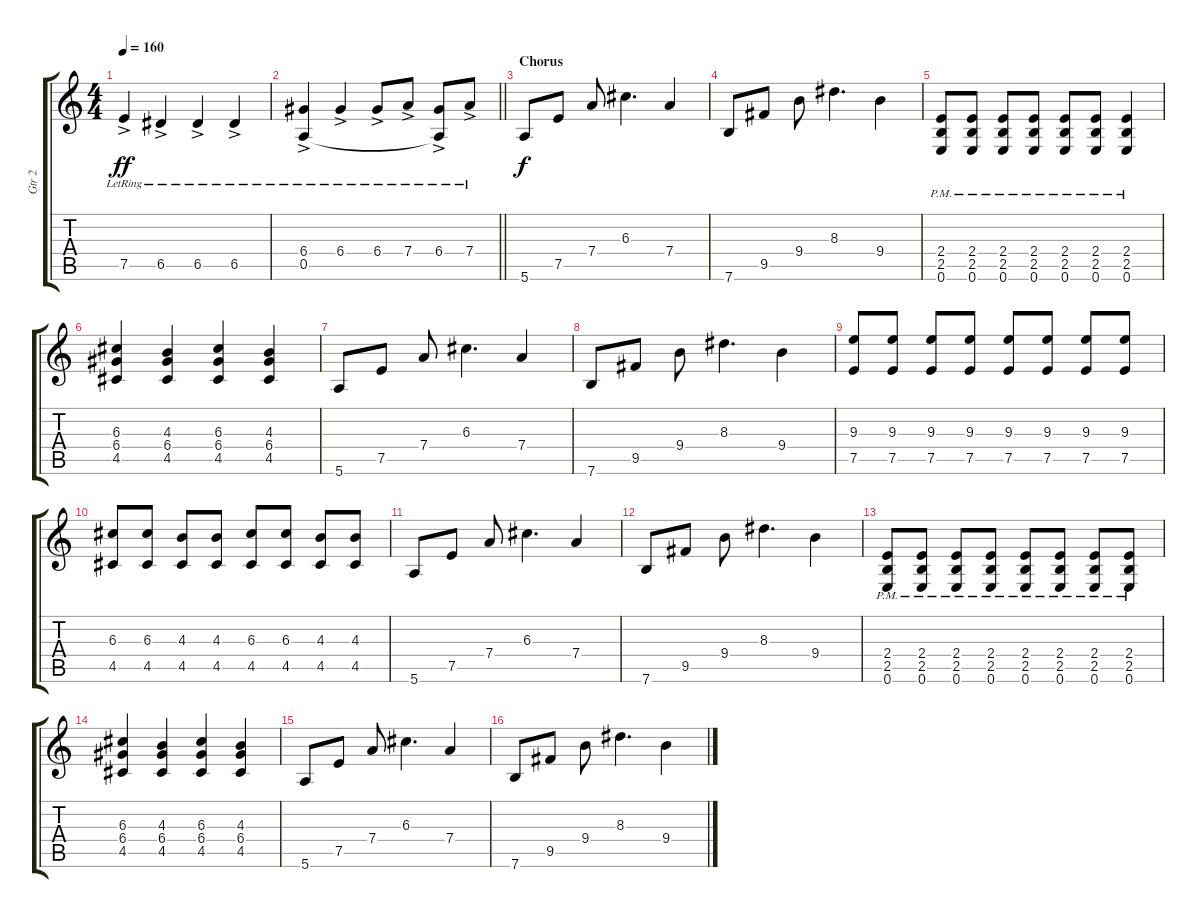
\track ("Gtr 2" "Gtr 2") {instrument distortionguitar}
\staff {score tabs}
\tuning (E4 B3 G3 D3 A2 E2) {hide}
\ts (4 4)
\tempo 160
\clef g2
\ks c
7.5{ac lr}.4{dy ff} 6.5{ac lr}.4 6.5{ac lr}.4 6.5{ac lr}.4 |
\barLineRight lightlight
(6.4{ac lr} 0.5{ac}).4 6.4{ac lr}.4 6.4{ac lr}.8 7.4{ac lr}.8 (6.4{ac lr} 0.5{t}).8 7.4{ac lr}.8 |
\section ("" "Chorus")
5.6.8{dy f instrument distortionguitar} 7.5.8 7.4.8 6.3.4{d} 7.4.4 |
7.6.8 9.5.8 9.4.8 8.3.4{d} 9.4.4 |
(2.4{pm} 2.5{pm} 0.6{pm}).8 (2.4{pm} 2.5{pm} 0.6{pm}).8 (2.4{pm} 2.5{pm} 0.6{pm}).8 (2.4{pm} 2.5{pm} 0.6{pm}).8 (2.4{pm} 2.5{pm} 0.6{pm}).8 (2.4{pm} 2.5{pm} 0.6{pm}).8 (2.4{pm} 2.5{pm} 0.6{pm}).4 |
(6.3 6.4 4.5).4 (4.3 6.4 4.5).4 (6.3 6.4 4.5).4 (4.3 6.4 4.5).4 |
5.6.8 7.5.8 7.4.8 6.3.4{d} 7.4.4 |
7.6.8 9.5.8 9.4.8 8.3.4{d} 9.4.4 |
(9.3 7.5).8 (9.3 7.5).8 (9.3 7.5).8 (9.3 7.5).8 (9.3 7.5).8 (9.3 7.5).8 (9.3 7.5).8 (9.3 7.5).8 |
(6.3 4.5).8 (6.3 4.5).8 (4.3 4.5).8 (4.3 4.5).8 (6.3 4.5).8 (6.3 4.5).8 (4.3 4.5).8 (4.3 4.5).8 |
5.6.8 7.5.8 7.4.8 6.3.4{d} 7.4.4 |
7.6.8 9.5.8 9.4.8 8.3.4{d} 9.4.4 |
(2.4{pm} 2.5{pm} 0.6{pm}).8 (2.4{pm} 2.5{pm} 0.6{pm}).8 (2.4{pm} 2.5{pm} 0.6{pm}).8 (2.4{pm} 2.5{pm} 0.6{pm}).8 (2.4{pm} 2.5{pm} 0.6{pm}).8 (2.4{pm} 2.5{pm} 0.6{pm}).8 (2.4{pm} 2.5{pm} 0.6{pm}).8 (2.4{pm} 2.5{pm} 0.6{pm}).8 |
(6.3 6.4 4.5).4 (4.3 6.4 4.5).4 (6.3 6.4 4.5).4 (4.3 6.4 4.5).4 |
5.6.8 7.5.8 7.4.8 6.3.4{d} 7.4.4 |
7.6.8 9.5.8 9.4.8 8.3.4{d} 9.4.4
